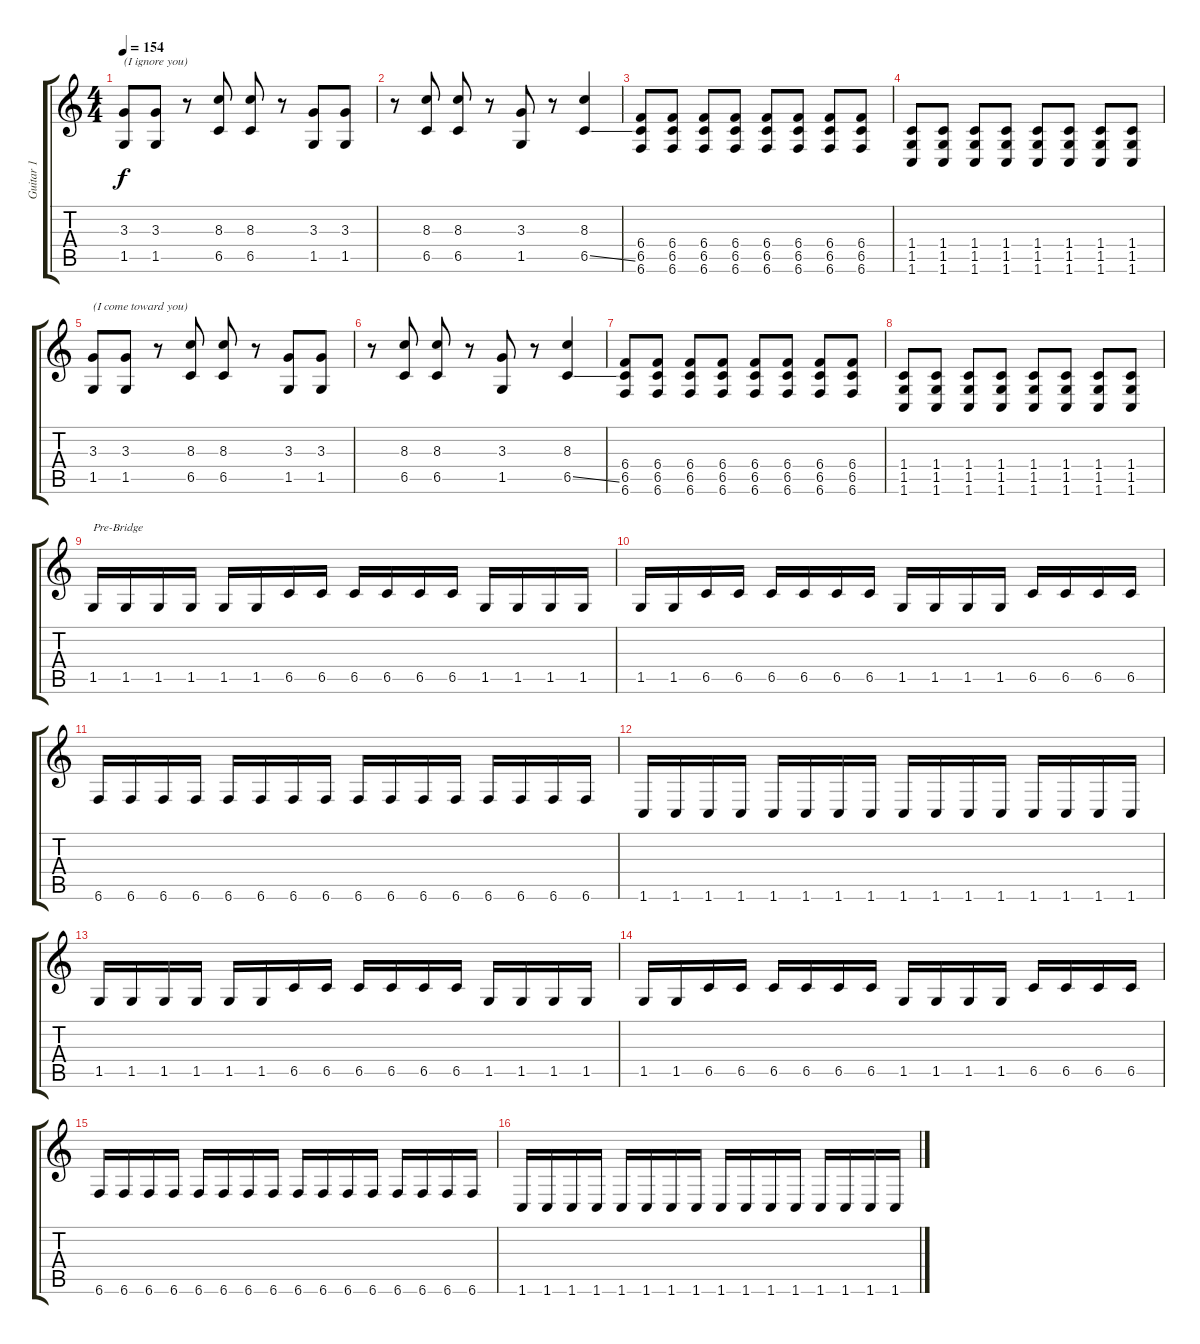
\track ("Guitar 1" "Guitar 1") {instrument distortionguitar}
\staff {score tabs}
\tuning (Db4 Ab3 E3 B2 Gb2 B1) {hide}
\ts (4 4)
\tempo 154
\clef g2
\ks c
(3.3 1.5).8{txt "(I ignore you)" dy f} (3.3 1.5).8 r.8 (8.3 6.5).8 (8.3 6.5).8 r.8 (3.3 1.5).8 (3.3 1.5).8 |
r.8 (8.3 6.5).8 (8.3 6.5).8 r.8 (3.3 1.5).8 r.8 (8.3 6.5{ss}).4 |
(6.4 6.5 6.6).8 (6.4 6.5 6.6).8 (6.4 6.5 6.6).8 (6.4 6.5 6.6).8 (6.4 6.5 6.6).8 (6.4 6.5 6.6).8 (6.4 6.5 6.6).8 (6.4 6.5 6.6).8 |
(1.4 1.5 1.6).8 (1.4 1.5 1.6).8 (1.4 1.5 1.6).8 (1.4 1.5 1.6).8 (1.4 1.5 1.6).8 (1.4 1.5 1.6).8 (1.4 1.5 1.6).8 (1.4 1.5 1.6).8 |
(3.3 1.5).8{txt "(I come toward you)"} (3.3 1.5).8 r.8 (8.3 6.5).8 (8.3 6.5).8 r.8 (3.3 1.5).8 (3.3 1.5).8 |
r.8 (8.3 6.5).8 (8.3 6.5).8 r.8 (3.3 1.5).8 r.8 (8.3 6.5{ss}).4 |
(6.4 6.5 6.6).8 (6.4 6.5 6.6).8 (6.4 6.5 6.6).8 (6.4 6.5 6.6).8 (6.4 6.5 6.6).8 (6.4 6.5 6.6).8 (6.4 6.5 6.6).8 (6.4 6.5 6.6).8 |
(1.4 1.5 1.6).8 (1.4 1.5 1.6).8 (1.4 1.5 1.6).8 (1.4 1.5 1.6).8 (1.4 1.5 1.6).8 (1.4 1.5 1.6).8 (1.4 1.5 1.6).8 (1.4 1.5 1.6).8 |
1.5.16{txt "Pre-Bridge"} 1.5.16 1.5.16 1.5.16 1.5.16 1.5.16 6.5.16 6.5.16 6.5.16 6.5.16 6.5.16 6.5.16 1.5.16 1.5.16 1.5.16 1.5.16 |
1.5.16 1.5.16 6.5.16 6.5.16 6.5.16 6.5.16 6.5.16 6.5.16 1.5.16 1.5.16 1.5.16 1.5.16 6.5.16 6.5.16 6.5.16 6.5.16 |
6.6.16 6.6.16 6.6.16 6.6.16 6.6.16 6.6.16 6.6.16 6.6.16 6.6.16 6.6.16 6.6.16 6.6.16 6.6.16 6.6.16 6.6.16 6.6.16 |
1.6.16 1.6.16 1.6.16 1.6.16 1.6.16 1.6.16 1.6.16 1.6.16 1.6.16 1.6.16 1.6.16 1.6.16 1.6.16 1.6.16 1.6.16 1.6.16 |
1.5.16 1.5.16 1.5.16 1.5.16 1.5.16 1.5.16 6.5.16 6.5.16 6.5.16 6.5.16 6.5.16 6.5.16 1.5.16 1.5.16 1.5.16 1.5.16 |
1.5.16 1.5.16 6.5.16 6.5.16 6.5.16 6.5.16 6.5.16 6.5.16 1.5.16 1.5.16 1.5.16 1.5.16 6.5.16 6.5.16 6.5.16 6.5.16 |
6.6.16 6.6.16 6.6.16 6.6.16 6.6.16 6.6.16 6.6.16 6.6.16 6.6.16 6.6.16 6.6.16 6.6.16 6.6.16 6.6.16 6.6.16 6.6.16 |
1.6.16 1.6.16 1.6.16 1.6.16 1.6.16 1.6.16 1.6.16 1.6.16 1.6.16 1.6.16 1.6.16 1.6.16 1.6.16 1.6.16 1.6.16 1.6.16
